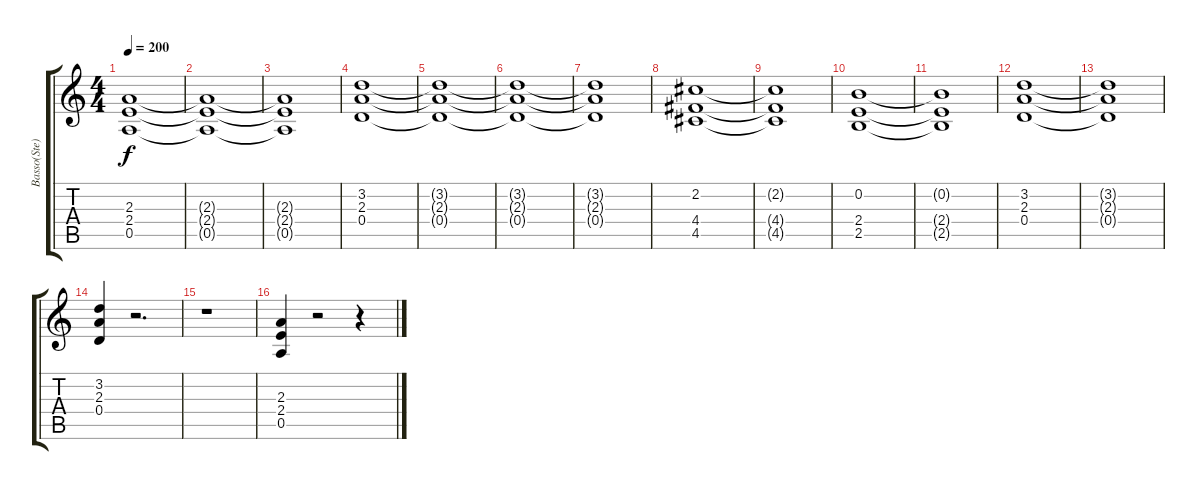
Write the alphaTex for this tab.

\track ("Basso(Ste)" "Basso(Ste)") {instrument electricbasspick}
\staff {score tabs}
\tuning (E4 B3 G3 D3 A2 E2) {hide}
\ts (4 4)
\tempo 200
\clef g2
\ks c
(2.3{t} 2.4{t} 0.5{t}).1{dy f} |
(2.3{t} 2.4{t} 0.5{t}).1 |
(2.3{t} 2.4{t} 0.5{t}).1 |
(3.2 2.3 0.4).1 |
(3.2{t} 2.3{t} 0.4{t}).1 |
(3.2{t} 2.3{t} 0.4{t}).1 |
(3.2{t} 2.3{t} 0.4{t}).1 |
(2.2 4.4 4.5).1 |
(2.2{t} 4.4{t} 4.5{t}).1 |
(0.2 2.4 2.5).1 |
(0.2{t} 2.4{t} 2.5{t}).1 |
(3.2 2.3 0.4).1 |
(3.2{t} 2.3{t} 0.4{t}).1 |
(3.2 2.3 0.4).4 r.2{d} |
r.1 |
(2.3 2.4 0.5).4 r.2 r.4
